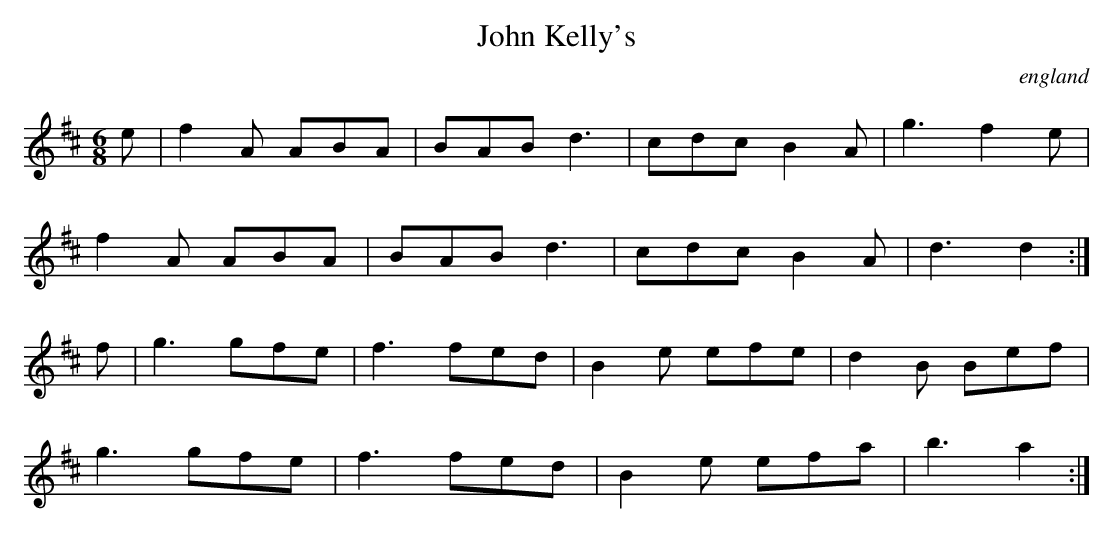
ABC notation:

X:1
T:John Kelly's
O:england
M:6/8
L:1/8
K:D Major
e|f2A ABA|BAB d3|cdc B2A|g3 f2e|
f2A ABA|BAB d3|cdc B2A|d3 d2:|
f|g3 gfe|f3 fed|B2e efe|d2B Bef|
g3 gfe|f3 fed|B2e efa|b3 a2:|
